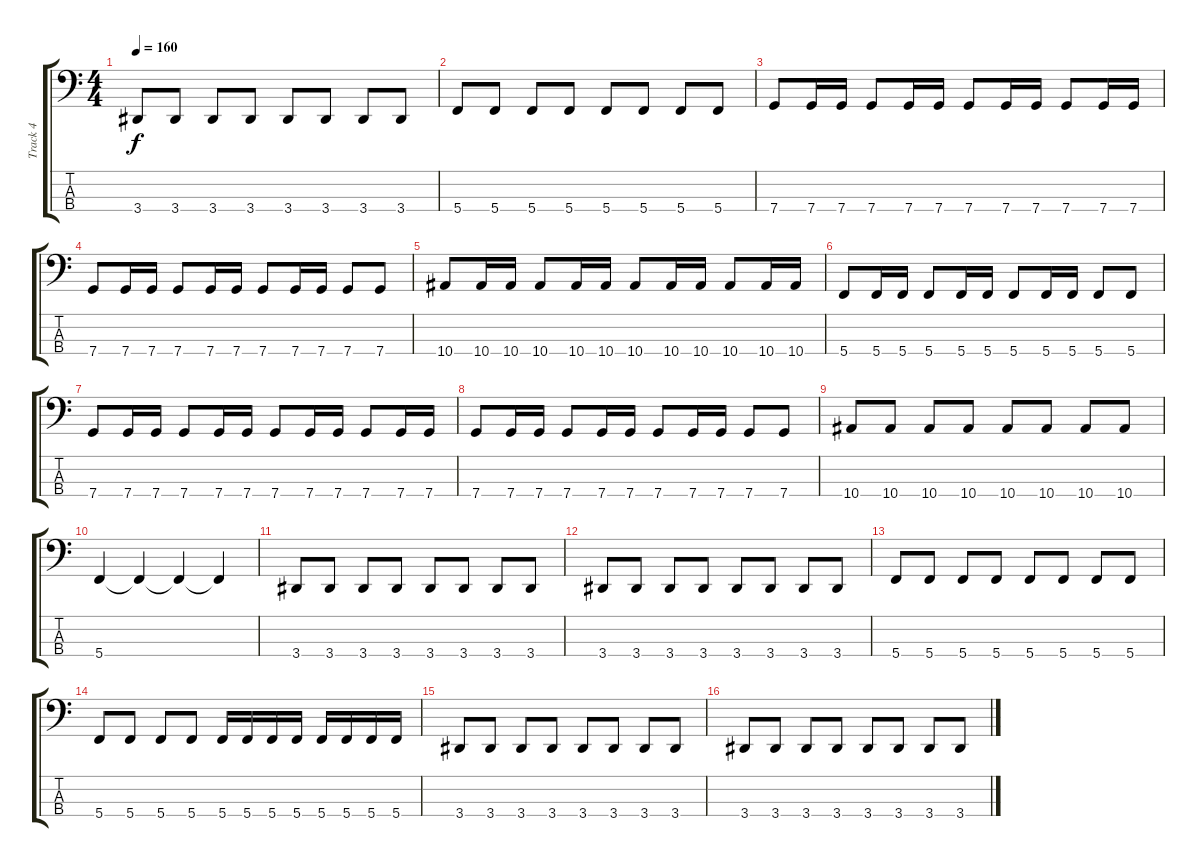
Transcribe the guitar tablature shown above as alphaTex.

\track ("Track 4" "Track 4") {instrument electricbassfinger}
\staff {score tabs}
\tuning (F2 C2 G1 C1) {hide}
\ts (4 4)
\tempo 160
\clef f4
\ks c
3.4.8{dy f} 3.4.8 3.4.8 3.4.8 3.4.8 3.4.8 3.4.8 3.4.8 |
5.4.8 5.4.8 5.4.8 5.4.8 5.4.8 5.4.8 5.4.8 5.4.8 |
7.4.8 7.4.16 7.4.16 7.4.8 7.4.16 7.4.16 7.4.8 7.4.16 7.4.16 7.4.8 7.4.16 7.4.16 |
7.4.8 7.4.16 7.4.16 7.4.8 7.4.16 7.4.16 7.4.8 7.4.16 7.4.16 7.4.8 7.4.8 |
10.4.8 10.4.16 10.4.16 10.4.8 10.4.16 10.4.16 10.4.8 10.4.16 10.4.16 10.4.8 10.4.16 10.4.16 |
5.4.8 5.4.16 5.4.16 5.4.8 5.4.16 5.4.16 5.4.8 5.4.16 5.4.16 5.4.8 5.4.8 |
7.4.8 7.4.16 7.4.16 7.4.8 7.4.16 7.4.16 7.4.8 7.4.16 7.4.16 7.4.8 7.4.16 7.4.16 |
7.4.8 7.4.16 7.4.16 7.4.8 7.4.16 7.4.16 7.4.8 7.4.16 7.4.16 7.4.8 7.4.8 |
10.4.8 10.4.8 10.4.8 10.4.8 10.4.8 10.4.8 10.4.8 10.4.8 |
5.4.4 5.4{t}.4 5.4{t}.4 5.4{t}.4 |
3.4.8 3.4.8 3.4.8 3.4.8 3.4.8 3.4.8 3.4.8 3.4.8 |
3.4.8 3.4.8 3.4.8 3.4.8 3.4.8 3.4.8 3.4.8 3.4.8 |
5.4.8 5.4.8 5.4.8 5.4.8 5.4.8 5.4.8 5.4.8 5.4.8 |
5.4.8 5.4.8 5.4.8 5.4.8 5.4.16 5.4.16 5.4.16 5.4.16 5.4.16 5.4.16 5.4.16 5.4.16 |
3.4.8 3.4.8 3.4.8 3.4.8 3.4.8 3.4.8 3.4.8 3.4.8 |
3.4.8 3.4.8 3.4.8 3.4.8 3.4.8 3.4.8 3.4.8 3.4.8
